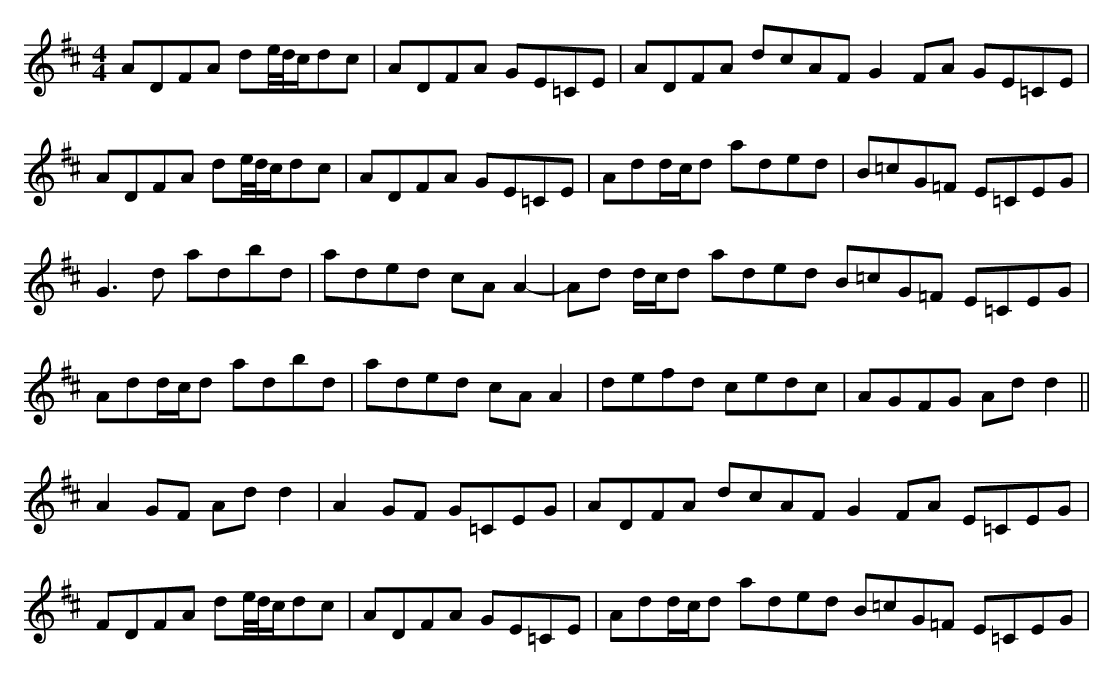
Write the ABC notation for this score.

X:1
M:4/4
K:D
ADFA de/4d/4c/dc|ADFA GE=CE|ADFA dcAF G2 FA GE=CE|
ADFA de/4d/4c/dc|ADFA GE=CE|Add/c/d aded|B=cG=F E=CEG|
G3 d adbd|aded cA A2-|Ad d/c/d aded B=cG=F E=CEG|
Add/c/d adbd|aded cA A2|defd cedc|AGFG Ad d2||
A2 GF Ad d2|A2 GF G=CEG|ADFA dcAF G2 FA E=CEG|
FDFA de/4d/4c/dc|ADFA GE=CE|Add/c/d aded B=cG=F E=CEG|
